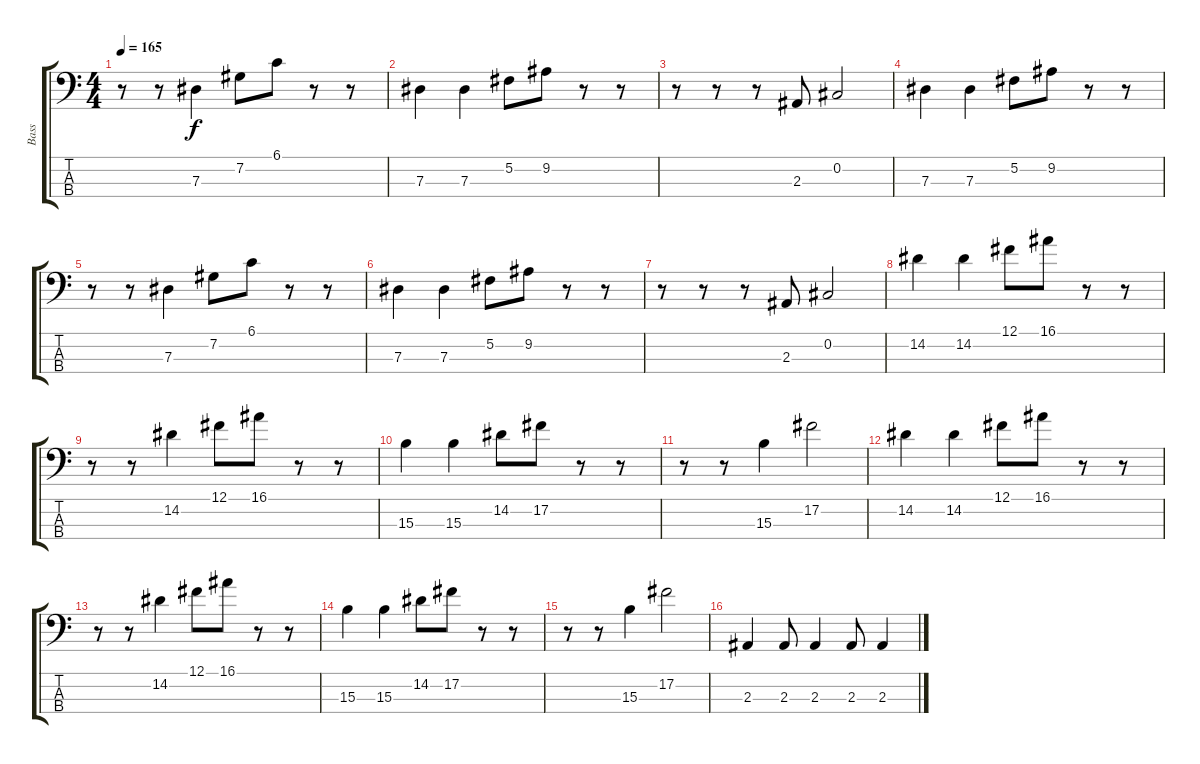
\track ("Bass" "Bass") {instrument electricbassfinger}
\staff {score tabs}
\tuning (Gb2 Db2 Ab1 Eb1) {hide}
\ts (4 4)
\tempo 165
\clef f4
\ks c
r.8{dy f} r.8 7.3.4 7.2.8 6.1.8 r.8 r.8 |
7.3.4 7.3.4 5.2.8 9.2.8 r.8 r.8 |
r.8 r.8 r.8 2.3.8 0.2.2 |
7.3.4 7.3.4 5.2.8 9.2.8 r.8 r.8 |
r.8 r.8 7.3.4 7.2.8 6.1.8 r.8 r.8 |
7.3.4 7.3.4 5.2.8 9.2.8 r.8 r.8 |
r.8 r.8 r.8 2.3.8 0.2.2 |
14.2.4 14.2.4 12.1.8 16.1.8 r.8 r.8 |
r.8 r.8 14.2.4 12.1.8 16.1.8 r.8 r.8 |
15.3.4 15.3.4 14.2.8 17.2.8 r.8 r.8 |
r.8 r.8 15.3.4 17.2.2 |
14.2.4 14.2.4 12.1.8 16.1.8 r.8 r.8 |
r.8 r.8 14.2.4 12.1.8 16.1.8 r.8 r.8 |
15.3.4 15.3.4 14.2.8 17.2.8 r.8 r.8 |
r.8 r.8 15.3.4 17.2.2 |
2.3.4 2.3.8 2.3.4 2.3.8 2.3.4
